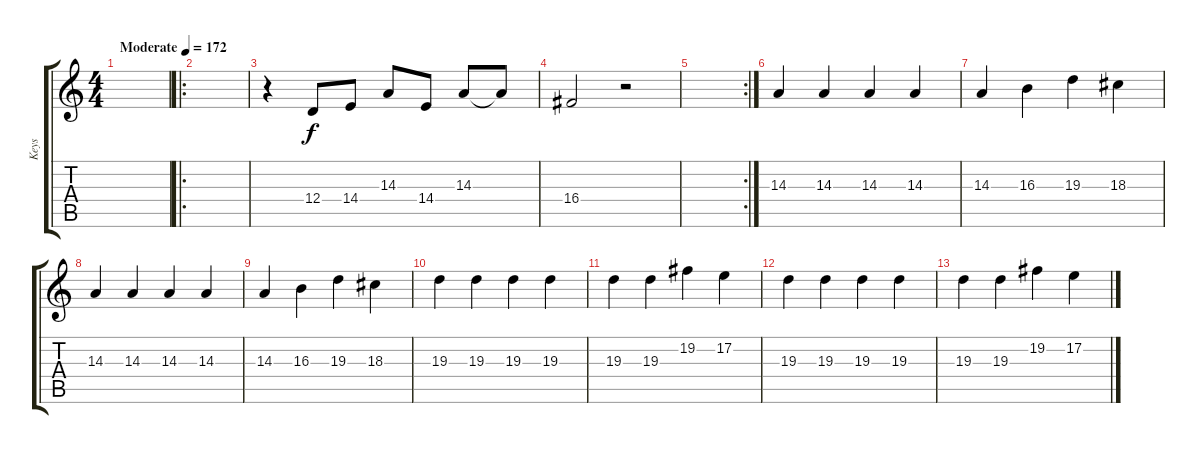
\track ("Keys" "Keys") {instrument vibraphone}
\staff {score tabs}
\tuning (E4 B3 G3 D3 A2 D2) {hide}
\ts (4 4)
\tempo (172 "Moderate")
\clef g2
\ks c
|
\ro
|
r.4 12.4.8 14.4.8 14.3.8 14.4.8 14.3.8 14.3{t}.8 |
16.4.2 r.2 |
\rc 2
|
14.3.4 14.3.4 14.3.4 14.3.4 |
14.3.4 16.3.4 19.3.4 18.3.4 |
14.3.4 14.3.4 14.3.4 14.3.4 |
14.3.4 16.3.4 19.3.4 18.3.4 |
19.3.4 19.3.4 19.3.4 19.3.4 |
19.3.4 19.3.4 19.2.4 17.2.4 |
19.3.4 19.3.4 19.3.4 19.3.4 |
19.3.4 19.3.4 19.2.4 17.2.4
